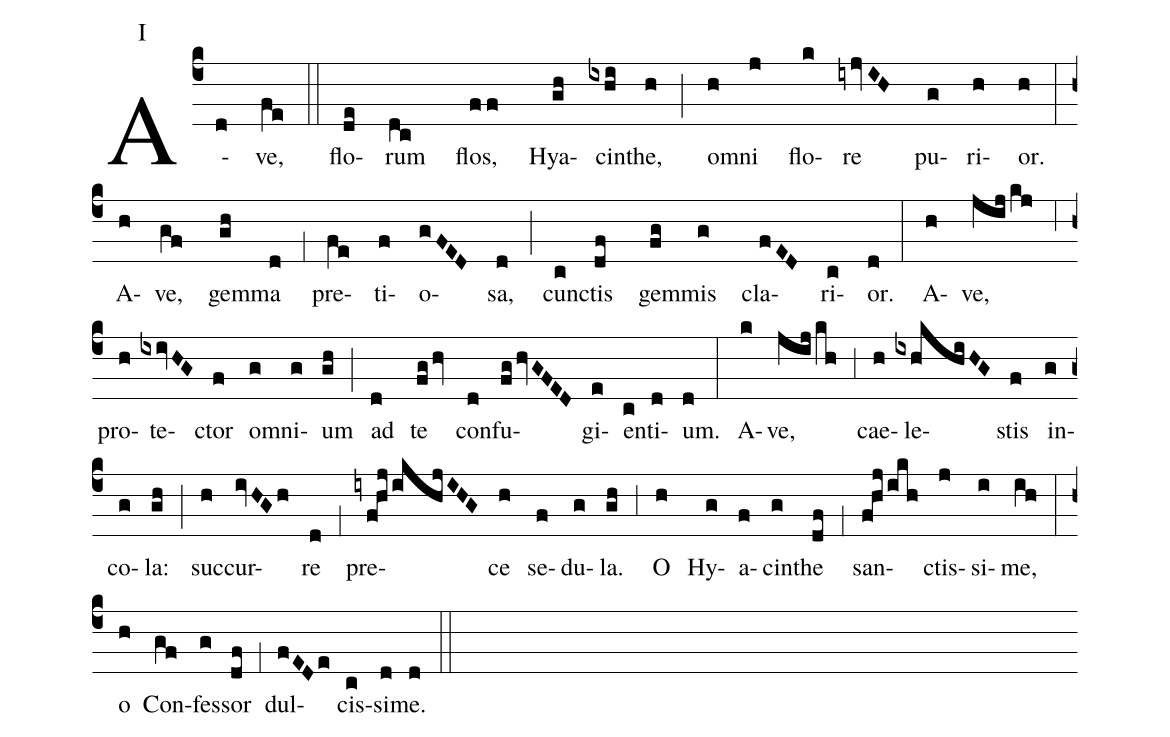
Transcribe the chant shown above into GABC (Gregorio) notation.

annotation: I;
%%
(c4)A(d)ve,(fe) (::) flo(de)rum(dc) flos,(ff) Hya(gh)cin(ixhi)the,(h) (;)
om(h)ni(j) flo(k)re(iyjvIH) pu(g)ri(h)or.(h) (:)  (z)
A(h)ve,(gf) gem(gh)ma(d) (,1) pre(fe)ti(f)o(gFED)sa,(d) (;)
cun(c)ctis(df) gem(fg)mis(g) cla(fED)ri(c)or.(d) (:)
A(h)ve,(jijkj) (,6) (z) pro(h)te(ixivHG)ctor(f) om(g)ni(g)um(gh) (;)
ad(d) te(fghv) con(d)fu(fghvGFED)gi(e)en(c)ti(d)um.(d) (:)
A(k)ve,(jijkh) (,3) cae(h)le(ixhkhiHG)stis(f) in(g)co(g)la:(gh) (;)
suc(h)cur(ivHGh)re(d) (,1) pre(iyfhjikhjIHG)ce(h) se(f)du(g)la.(gh) (,3)
O(h) Hy(g)a(f)cin(g)the(df) (,1) san(fhjikh)ctis(j)si(i)me,(ih) (:) (z)
o(h) Con(gf)fes(g)sor(df) (,1) dul(fEDe)cis(c)si(d)me.(d) (::)
